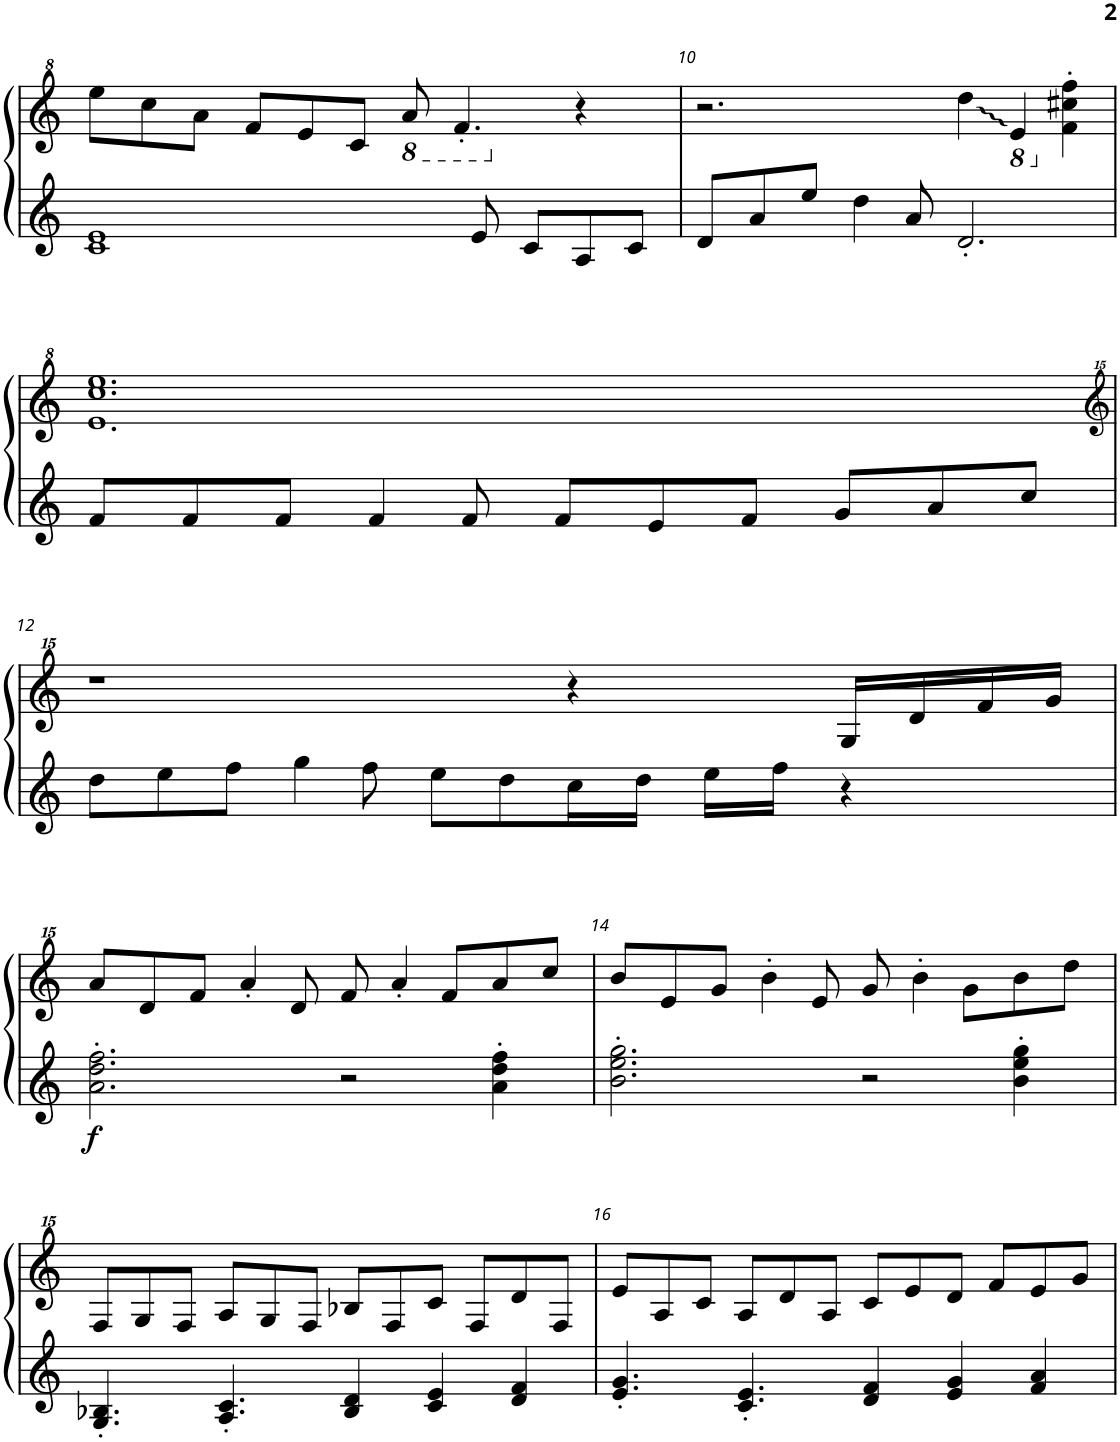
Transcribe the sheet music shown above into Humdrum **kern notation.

**kern	**kern	**dynam
*part1	*part1	*part1
*staff2	*staff1	*staff1/2
*I"Piano, Right	*	*
*I'Pno.	*	*
!!LO:PB:g=z
*clefG2	*clefG^2	*
*k[]	*k[]	*
*M12/8	*M12/8	*
=9	=9	=9
1c 1e	8eee\L	.
.	8ccc\	.
.	8aa\J	.
.	8ff/L	.
.	8ee/	.
.	8cc/J	.
*	*8ba	*
.	8a/	.
.	4.f'/	.
8e/	.	.
8c/L	.	.
*	*X8ba	*
8A/	4r	.
8c/J	.	.
=10	=10	=10
8d/L	2.r	.
8a/	.	.
8ee/J	.	.
4dd\	.	.
8a/	.	.
2.d'/	4ddd\	.
*	*8ba	*
.	4e/	.
*	*X8ba	*
.	4ff\' 4ccc#X\' 4fff\'	.
!!LO:LB:g=z
=11	=11	=11
*	*^	*
8f/L	1.ccc 1.eee	1.ee	.
8f/	.	.	.
8f/J	.	.	.
4f/	.	.	.
8f/	.	.	.
8f/L	.	.	.
8e/	.	.	.
8f/J	.	.	.
8g/L	.	.	.
8a/	.	.	.
8cc/J	.	.	.
*	*v	*v	*
!!LO:LB:g=z
=12	=12	=12
*	*clefG^^2	*
8dd\L	1r	.
8ee\	.	.
8ff\J	.	.
4gg\	.	.
8ff\	.	.
8ee\L	.	.
8dd\	.	.
16cc\L	4r	.
16dd\JJ	.	.
16ee\LL	.	.
16ff\JJ	.	.
4r	16gg/LL	.
.	16ddd/	.
.	16fff/	.
.	16ggg/JJ	.
!!LO:LB:g=z
=13	=13	=13
!	!	!LO:DY:b=2
2.a\' 2.dd\' 2.ff\'	8aaa/L	f
.	8ddd/	.
.	8fff/J	.
.	4aaa'/	.
.	8ddd/	.
2r	8fff/	.
.	4aaa'/	.
.	8fff/L	.
4a\' 4dd\' 4ff\'	8aaa/	.
.	8cccc/J	.
=14	=14	=14
2.b\' 2.ee\' 2.gg\'	8bbb/L	.
.	8eee/	.
.	8ggg/J	.
.	4bbb'\	.
.	8eee/	.
2r	8ggg/	.
.	4bbb'\	.
.	8ggg\L	.
4b\' 4ee\' 4gg\'	8bbb\	.
.	8dddd\J	.
!!LO:LB:g=z
=15	=15	=15
4.G/' 4.B-X/'	8ff/L	.
.	8gg/	.
.	8ff/J	.
4.A/' 4.c/'	8aa/L	.
.	8gg/	.
.	8ff/J	.
4B-/ 4d/	8bb-X/L	.
.	8ff/	.
4c/ 4e/	8ccc/J	.
.	8ff/L	.
4d/ 4f/	8ddd/	.
.	8ff/J	.
=16	=16	=16
4.e/' 4.g/'	8eee/L	.
.	8aa/	.
.	8ccc/J	.
4.c/' 4.e/'	8aa/L	.
.	8ddd/	.
.	8aa/J	.
4d/ 4f/	8ccc/L	.
.	8eee/	.
4e/ 4g/	8ddd/J	.
.	8fff/L	.
4f/ 4a/	8eee/	.
.	8ggg/J	.
=	=	=
*-	*-	*-
